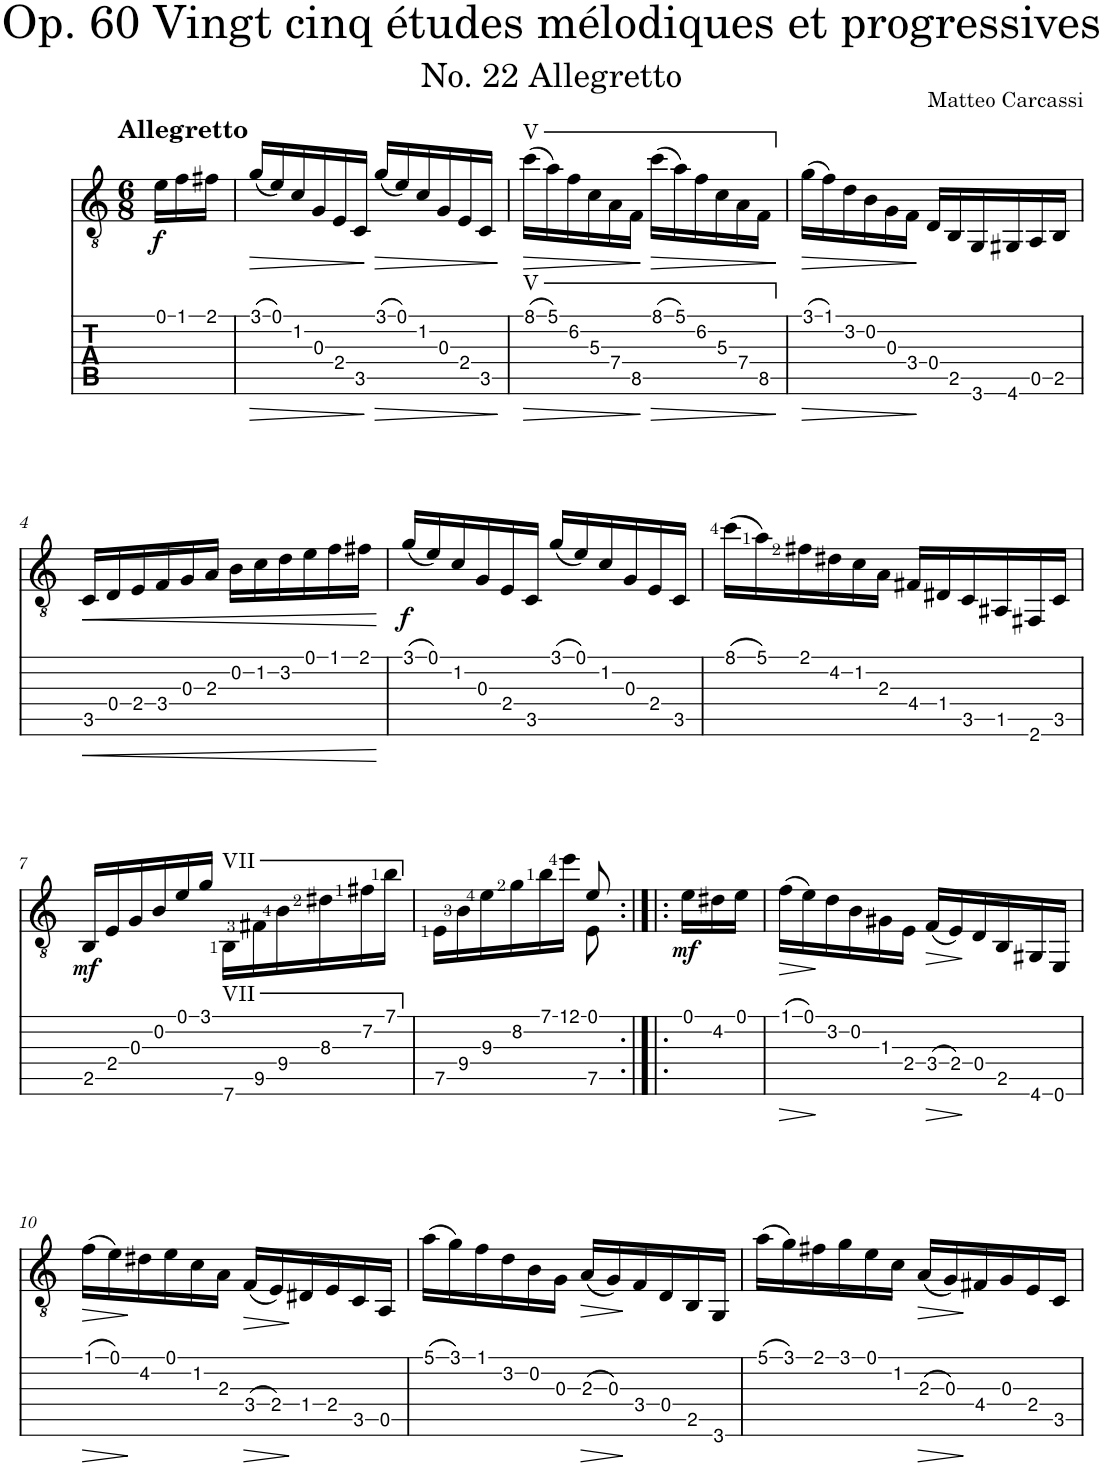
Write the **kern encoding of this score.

**kern	**kern	**dynam
*part1	*part1	*part1
*staff2	*staff1	*staff1/2
*I"Classical Guitar	*	*
*I'Guit.	*	*
*stria6	*	*
*	*clefGv2	*
*k[]	*k[]	*
*C:	*C:	*
*M6/8	*M6/8	*
=	=	=
!	!LO:TX:a:B:t=Allegretto	!
!	!	!LO:DY:b
16eLL	16e\LL	f
16f	16f\	.
16f#XJJ	16f#X\JJ	.
=1	=1	=1
!	!	!LO:HP:b
16g^LL	(16g^/LL	>
16e^	16e^/)	.
16c	16c/	.
16G	16G/	.
16E	16E/	.
16CJJ	16C/JJ	.
!	!	!LO:HP:n=1:b
16g^LL	(16g^/LL	] >
16e^	16e^/)	.
16c	16c/	.
16G	16G/	.
16E	16E/	.
16CJJ	16C/JJ	.
.	.	]
=2	=2	=2
!	!LO:TX:a:t=V	!
!LO:TX:a:t=V	!	!
!	!	!LO:HP:b
16cc^LL	(16cc^\LL	>
16a^	16a^\)	.
16f	16f\	.
16c	16c\	.
16A	16A\	.
16FJJ	16F\JJ	.
!	!	!LO:HP:n=1:b
16cc^LL	(16cc^\LL	] >
16a^	16a^\)	.
16f	16f\	.
16c	16c\	.
16A	16A\	.
16FJJ	16F\JJ	.
.	.	]
=3	=3	=3
!	!	!LO:HP:b
16g^LL	(16g^\LL	>
16f^	16f^\)	.
16d	16d\	.
16B	16B\	.
16G	16G\	.
16FJJ	16F\JJ	.
16DLL	16D/LL	]
16BB	16BB/	.
16GG	16GG/	.
16GG#X	16GG#X/	.
16AA	16AA/	.
16BBJJ	16BB/JJ	.
!!LO:LB:g=z
=4	=4	=4
!	!	!LO:HP:b
16CLL	16C/LL	<
16D	16D/	.
16E	16E/	.
16F	16F/	.
16G	16G/	.
16AJJ	16A/JJ	.
16BLL	16B\LL	.
16c	16c\	.
16d	16d\	.
16e	16e\	.
16f	16f\	.
16f#XJJ	16f#X\JJ	.
.	.	[
=5	=5	=5
!	!	!LO:DY:b
16g^LL	(16g^/LL	f
16e^	16e^/)	.
16c	16c/	.
16G	16G/	.
16E	16E/	.
16CJJ	16C/JJ	.
16g^LL	(16g^/LL	.
16e^	16e^/)	.
16c	16c/	.
16G	16G/	.
16E	16E/	.
16CJJ	16C/JJ	.
=6	=6	=6
16cc^LL	(16cc^\LL	.
16a^	16a^\)	.
16f#X	16f#X\	.
16d#X	16d#X\	.
16c	16c\	.
16AJJ	16A\JJ	.
16F#XLL	16F#X/LL	.
16D#X	16D#X/	.
16C	16C/	.
16AA#X	16AA#X/	.
16FF#X	16FF#X/	.
16CJJ	16C/JJ	.
!!LO:LB:g=z
=7	=7	=7
!	!	!LO:DY:b
16BBLL	16BB/LL	mf
16E	16E/	.
16G	16G/	.
16B	16B/	.
16e	16e/	.
16gJJ	16g/JJ	.
!	!LO:TX:a:t=VII	!
!LO:TX:a:t=VII	!	!
16BBLL	16BB\LL	.
16F#X	16F#X\	.
16B	16B\	.
16d#X	16d#X\	.
16f#X	16f#X\	.
16bJJ	16b\JJ	.
=8	=8	=8
*^	*^	*
16ELL	4.ryy	16E\LL	4.ryy	.
16B	.	16B\	.	.
16e	.	16e\	.	.
16g	.	16g\	.	.
16b	.	16b\	.	.
16eeJJ	.	16ee\JJ	.	.
8eJ	8E	8e/	8E\	.
=8X1:|!|:	=8X1:|!|:	=8X1:|!|:	=8X1:|!|:	=8X1:|!|:
!	!	!	!	!LO:DY:b
*v	*v	*	*	*
*	*v	*v	*
16eLL	16e\LL	mf
16d#X	16d#X\	.
16eJJ	16e\JJ	.
=9	=9	=9
!	!	!LO:HP:b
16f^LL	(16f^\LL	>
16e^	16e^\)	.
16d	16d\	]
16B	16B\	.
16G#X	16G#X\	.
16EJJ	16E\JJ	.
!	!	!LO:HP:b
16F^LL	(16F^/LL	>
16E^	16E^/)	.
16D	16D/	]
16BB	16BB/	.
16GG#X	16GG#X/	.
16EEJJ	16EE/JJ	.
!!LO:LB:g=z
=10	=10	=10
!	!	!LO:HP:b
16f^LL	(16f^\LL	>
16e^	16e^\)	.
16d#X	16d#X\	]
16e	16e\	.
16c	16c\	.
16AJJ	16A\JJ	.
!	!	!LO:HP:b
16F^LL	(16F^/LL	>
16E^	16E^/)	.
16D#X	16D#X/	]
16E	16E/	.
16C	16C/	.
16AAJJ	16AA/JJ	.
=11	=11	=11
16a^LL	(16a^\LL	.
16g^	16g^\)	.
16f	16f\	.
16d	16d\	.
16B	16B\	.
16GJJ	16G\JJ	.
!	!	!LO:HP:b
16A^LL	(16A^/LL	>
16G^	16G^/)	.
16F	16F/	]
16D	16D/	.
16BB	16BB/	.
16GGJJ	16GG/JJ	.
=12	=12	=12
16a^LL	(16a^\LL	.
16g^	16g^\)	.
16f#X	16f#X\	.
16g	16g\	.
16e	16e\	.
16cJJ	16c\JJ	.
!	!	!LO:HP:b
16A^LL	(16A^/LL	>
16G^	16G^/)	.
16F#X	16F#X/	]
16G	16G/	.
16E	16E/	.
16CJJ	16C/JJ	.
=	=	=
*-	*-	*-
